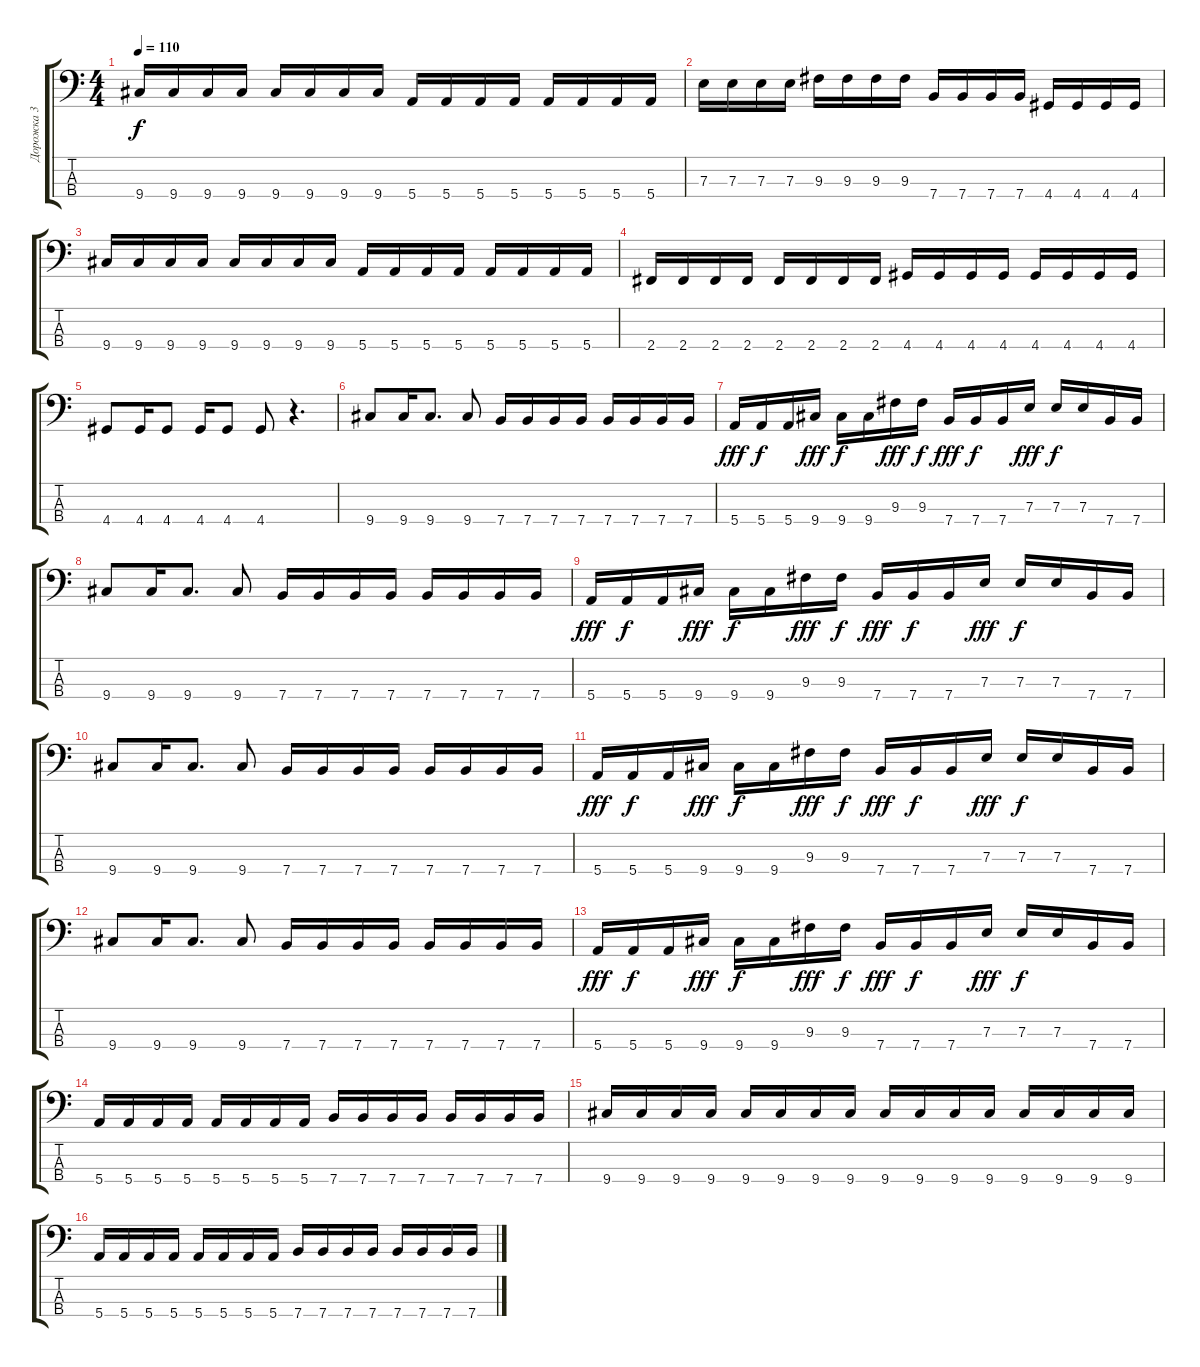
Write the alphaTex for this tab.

\track ("Дорожка 3" "Дорожка 3") {instrument electricbassfinger}
\staff {score tabs}
\tuning (G2 D2 A1 E1) {hide}
\ts (4 4)
\tempo 110
\clef f4
\ks c
9.4.16{dy f} 9.4.16 9.4.16 9.4.16 9.4.16 9.4.16 9.4.16 9.4.16 5.4.16 5.4.16 5.4.16 5.4.16 5.4.16 5.4.16 5.4.16 5.4.16 |
7.3.16 7.3.16 7.3.16 7.3.16 9.3.16 9.3.16 9.3.16 9.3.16 7.4.16 7.4.16 7.4.16 7.4.16 4.4.16 4.4.16 4.4.16 4.4.16 |
9.4.16 9.4.16 9.4.16 9.4.16 9.4.16 9.4.16 9.4.16 9.4.16 5.4.16 5.4.16 5.4.16 5.4.16 5.4.16 5.4.16 5.4.16 5.4.16 |
2.4.16 2.4.16 2.4.16 2.4.16 2.4.16 2.4.16 2.4.16 2.4.16 4.4.16 4.4.16 4.4.16 4.4.16 4.4.16 4.4.16 4.4.16 4.4.16 |
4.4.8 4.4.16 4.4.8 4.4.16 4.4.8 4.4.8 r.4{d} |
9.4.8 9.4.16 9.4.8{d} 9.4.8 7.4.16 7.4.16 7.4.16 7.4.16 7.4.16 7.4.16 7.4.16 7.4.16 |
5.4.16{dy fff} 5.4.16{dy f} 5.4.16 9.4.16{dy fff} 9.4.16{dy f} 9.4.16 9.3.16{dy fff} 9.3.16{dy f} 7.4.16{dy fff} 7.4.16{dy f} 7.4.16 7.3.16{dy fff} 7.3.16{dy f} 7.3.16 7.4.16 7.4.16 |
9.4.8 9.4.16 9.4.8{d} 9.4.8 7.4.16 7.4.16 7.4.16 7.4.16 7.4.16 7.4.16 7.4.16 7.4.16 |
5.4.16{dy fff} 5.4.16{dy f} 5.4.16 9.4.16{dy fff} 9.4.16{dy f} 9.4.16 9.3.16{dy fff} 9.3.16{dy f} 7.4.16{dy fff} 7.4.16{dy f} 7.4.16 7.3.16{dy fff} 7.3.16{dy f} 7.3.16 7.4.16 7.4.16 |
9.4.8 9.4.16 9.4.8{d} 9.4.8 7.4.16 7.4.16 7.4.16 7.4.16 7.4.16 7.4.16 7.4.16 7.4.16 |
5.4.16{dy fff} 5.4.16{dy f} 5.4.16 9.4.16{dy fff} 9.4.16{dy f} 9.4.16 9.3.16{dy fff} 9.3.16{dy f} 7.4.16{dy fff} 7.4.16{dy f} 7.4.16 7.3.16{dy fff} 7.3.16{dy f} 7.3.16 7.4.16 7.4.16 |
9.4.8 9.4.16 9.4.8{d} 9.4.8 7.4.16 7.4.16 7.4.16 7.4.16 7.4.16 7.4.16 7.4.16 7.4.16 |
5.4.16{dy fff} 5.4.16{dy f} 5.4.16 9.4.16{dy fff} 9.4.16{dy f} 9.4.16 9.3.16{dy fff} 9.3.16{dy f} 7.4.16{dy fff} 7.4.16{dy f} 7.4.16 7.3.16{dy fff} 7.3.16{dy f} 7.3.16 7.4.16 7.4.16 |
5.4.16 5.4.16 5.4.16 5.4.16 5.4.16 5.4.16 5.4.16 5.4.16 7.4.16 7.4.16 7.4.16 7.4.16 7.4.16 7.4.16 7.4.16 7.4.16 |
9.4.16 9.4.16 9.4.16 9.4.16 9.4.16 9.4.16 9.4.16 9.4.16 9.4.16 9.4.16 9.4.16 9.4.16 9.4.16 9.4.16 9.4.16 9.4.16 |
5.4.16 5.4.16 5.4.16 5.4.16 5.4.16 5.4.16 5.4.16 5.4.16 7.4.16 7.4.16 7.4.16 7.4.16 7.4.16 7.4.16 7.4.16 7.4.16
